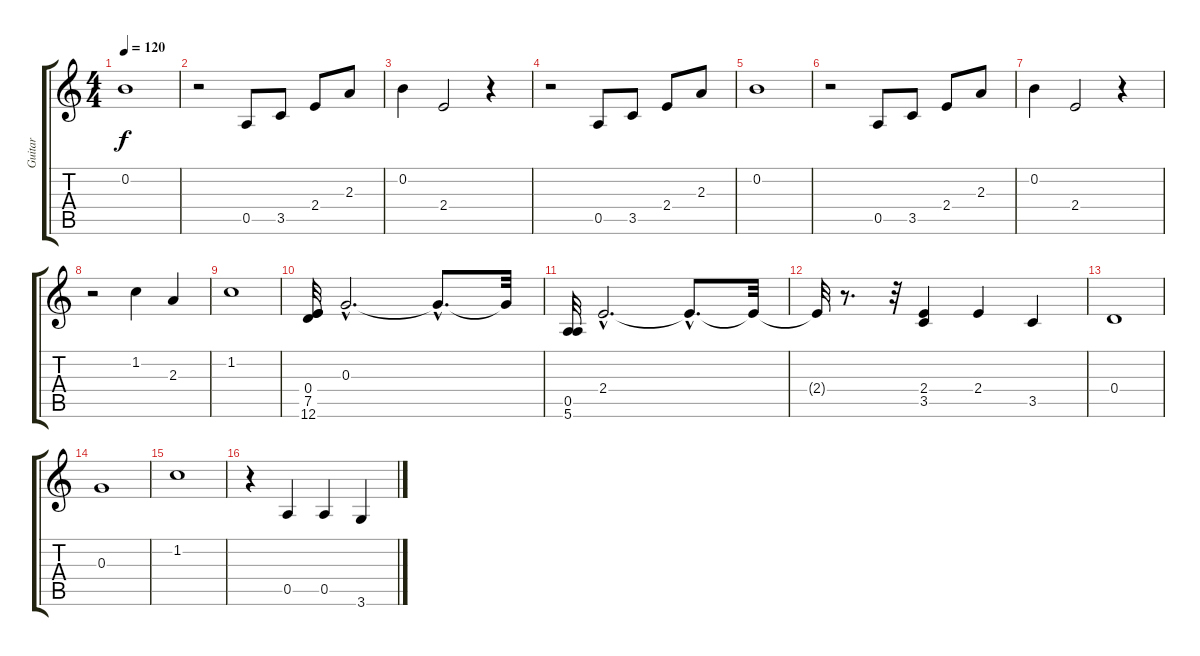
\track ("Guitar" "Guitar") {instrument electricguitarclean}
\staff {score tabs}
\tuning (E4 B3 G3 D3 A2 E2) {hide}
\ts (4 4)
\tempo 120
\clef g2
\ks c
0.2.1{dy f} |
r.2 0.5.8 3.5.8 2.4.8 2.3.8 |
0.2.4 2.4.2 r.4 |
r.2 0.5.8 3.5.8 2.4.8 2.3.8 |
0.2.1 |
r.2 0.5.8 3.5.8 2.4.8 2.3.8 |
0.2.4 2.4.2 r.4 |
r.2 1.2.4 2.3.4 |
1.2.1 |
(0.4 7.5 12.6).32 0.3{hac}.2{d} 0.3{hac t}.8{d} 0.3{t}.32 |
(0.5 5.6).32 2.4{hac}.2{d} 2.4{hac t}.8{d} 2.4{t}.32 |
2.4{t}.32 r.8{d} r.32 (2.4 3.5).4 2.4.4 3.5.4 |
0.4.1 |
0.3.1 |
1.2.1 |
r.4 0.5.4 0.5.4 3.6.4
